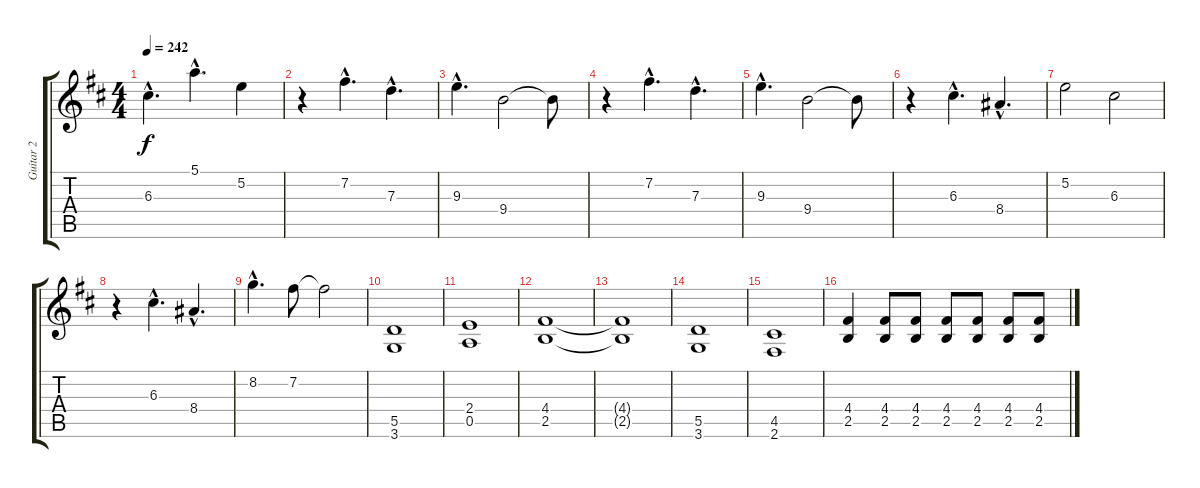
\track ("Guitar 2" "Guitar 2") {instrument distortionguitar}
\staff {score tabs}
\tuning (E4 B3 G3 D3 A2 E2) {hide}
\ts (4 4)
\tempo 242
\clef g2
\ks d
6.3{hac}.4{d dy f} 5.1{hac}.4{d} 5.2.4 |
r.4 7.2{hac}.4{d} 7.3{hac}.4{d} |
9.3{hac}.4{d} 9.4.2 9.4{t}.8 |
r.4 7.2{hac}.4{d} 7.3{hac}.4{d} |
9.3{hac}.4{d} 9.4.2 9.4{t}.8 |
r.4 6.3{hac}.4{d} 8.4{hac}.4{d} |
5.2.2 6.3.2 |
r.4 6.3{hac}.4{d} 8.4{hac}.4{d} |
8.2{hac}.4{d} 7.2.8 7.2{t}.2 |
(5.5 3.6).1 |
(2.4 0.5).1 |
(4.4 2.5).1 |
(4.4{t} 2.5{t}).1 |
(5.5 3.6).1 |
(4.5 2.6).1 |
(4.4 2.5).4 (4.4 2.5).8 (4.4 2.5).8 (4.4 2.5).8 (4.4 2.5).8 (4.4 2.5).8 (4.4 2.5).8
